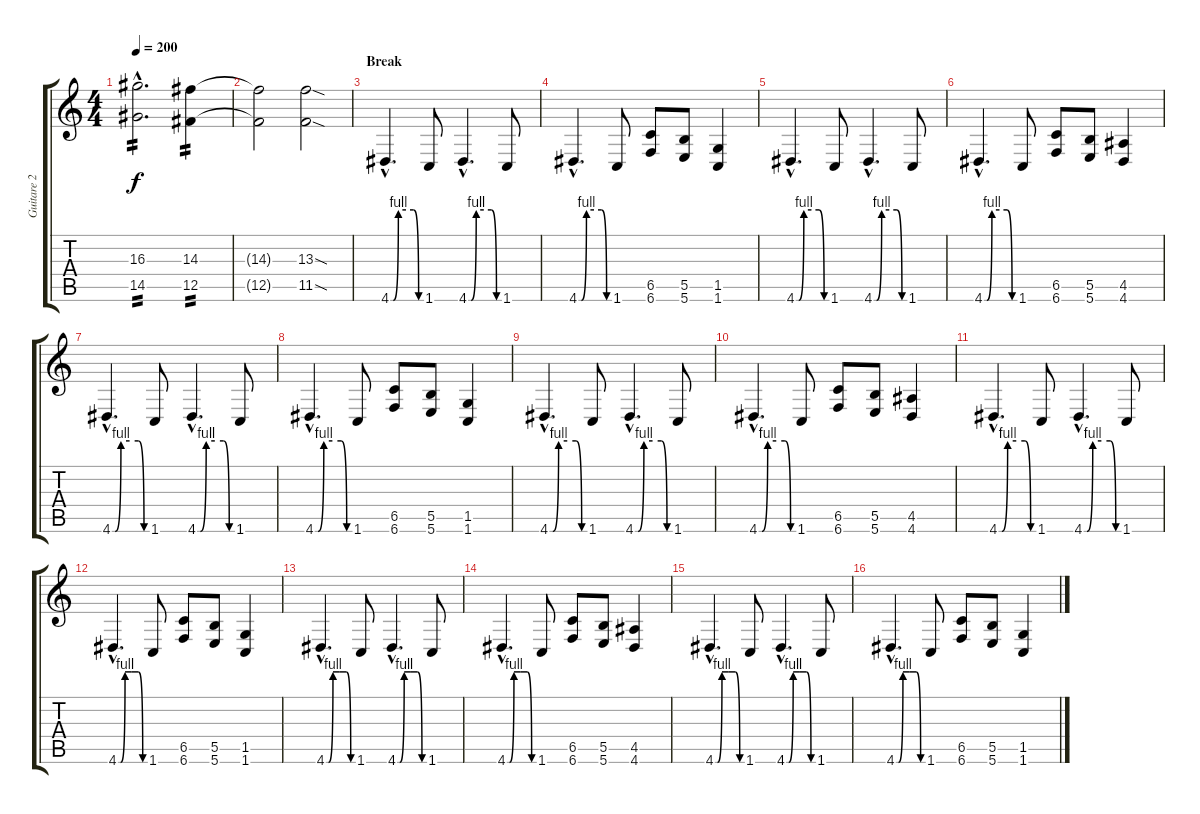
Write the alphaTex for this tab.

\track ("Guitare 2" "Guitare 2") {instrument distortionguitar}
\staff {score tabs}
\tuning (Db4 Ab3 E3 B2 Gb2 B1) {hide}
\ts (4 4)
\tempo 200
\clef g2
\ks c
(16.3{hac} 14.5{hac}).2{d tp 2 dy f} (14.3 12.5).4{tp 2} |
(14.3{t} 12.5{t}).2 (13.3{sod} 11.5{sod}).2 |
\section ("" "Break")
4.6{be (custom 0 0 5 0 15 4 30 4 45 4 55 0 60 0) hac}.4{d} 1.6.8 4.6{be (custom 0 0 5 0 15 4 30 4 45 4 55 0 60 0) hac}.4{d} 1.6.8 |
4.6{be (custom 0 0 5 0 15 4 30 4 45 4 55 0 60 0) hac}.4{d} 1.6.8 (6.5 6.6).8 (5.5 5.6).8 (1.5 1.6).4 |
4.6{be (custom 0 0 5 0 15 4 30 4 45 4 55 0 60 0) hac}.4{d} 1.6.8 4.6{be (custom 0 0 5 0 15 4 30 4 45 4 55 0 60 0) hac}.4{d} 1.6.8 |
4.6{be (custom 0 0 5 0 15 4 30 4 45 4 55 0 60 0) hac}.4{d} 1.6.8 (6.5 6.6).8 (5.5 5.6).8 (4.5 4.6).4 |
4.6{be (custom 0 0 5 0 15 4 30 4 45 4 55 0 60 0) hac}.4{d} 1.6.8 4.6{be (custom 0 0 5 0 15 4 30 4 45 4 55 0 60 0) hac}.4{d} 1.6.8 |
4.6{be (custom 0 0 5 0 15 4 30 4 45 4 55 0 60 0) hac}.4{d} 1.6.8 (6.5 6.6).8 (5.5 5.6).8 (1.5 1.6).4 |
4.6{be (custom 0 0 5 0 15 4 30 4 45 4 55 0 60 0) hac}.4{d} 1.6.8 4.6{be (custom 0 0 5 0 15 4 30 4 45 4 55 0 60 0) hac}.4{d} 1.6.8 |
4.6{be (custom 0 0 5 0 15 4 30 4 45 4 55 0 60 0) hac}.4{d} 1.6.8 (6.5 6.6).8 (5.5 5.6).8 (4.5 4.6).4 |
4.6{be (custom 0 0 5 0 15 4 30 4 45 4 55 0 60 0) hac}.4{d} 1.6.8 4.6{be (custom 0 0 5 0 15 4 30 4 45 4 55 0 60 0) hac}.4{d} 1.6.8 |
4.6{be (custom 0 0 5 0 15 4 30 4 45 4 55 0 60 0) hac}.4{d} 1.6.8 (6.5 6.6).8 (5.5 5.6).8 (1.5 1.6).4 |
4.6{be (custom 0 0 5 0 15 4 30 4 45 4 55 0 60 0) hac}.4{d} 1.6.8 4.6{be (custom 0 0 5 0 15 4 30 4 45 4 55 0 60 0) hac}.4{d} 1.6.8 |
4.6{be (custom 0 0 5 0 15 4 30 4 45 4 55 0 60 0) hac}.4{d} 1.6.8 (6.5 6.6).8 (5.5 5.6).8 (4.5 4.6).4 |
4.6{be (custom 0 0 5 0 15 4 30 4 45 4 55 0 60 0) hac}.4{d} 1.6.8 4.6{be (custom 0 0 5 0 15 4 30 4 45 4 55 0 60 0) hac}.4{d} 1.6.8 |
4.6{be (custom 0 0 5 0 15 4 30 4 45 4 55 0 60 0) hac}.4{d} 1.6.8 (6.5 6.6).8 (5.5 5.6).8 (1.5 1.6).4
